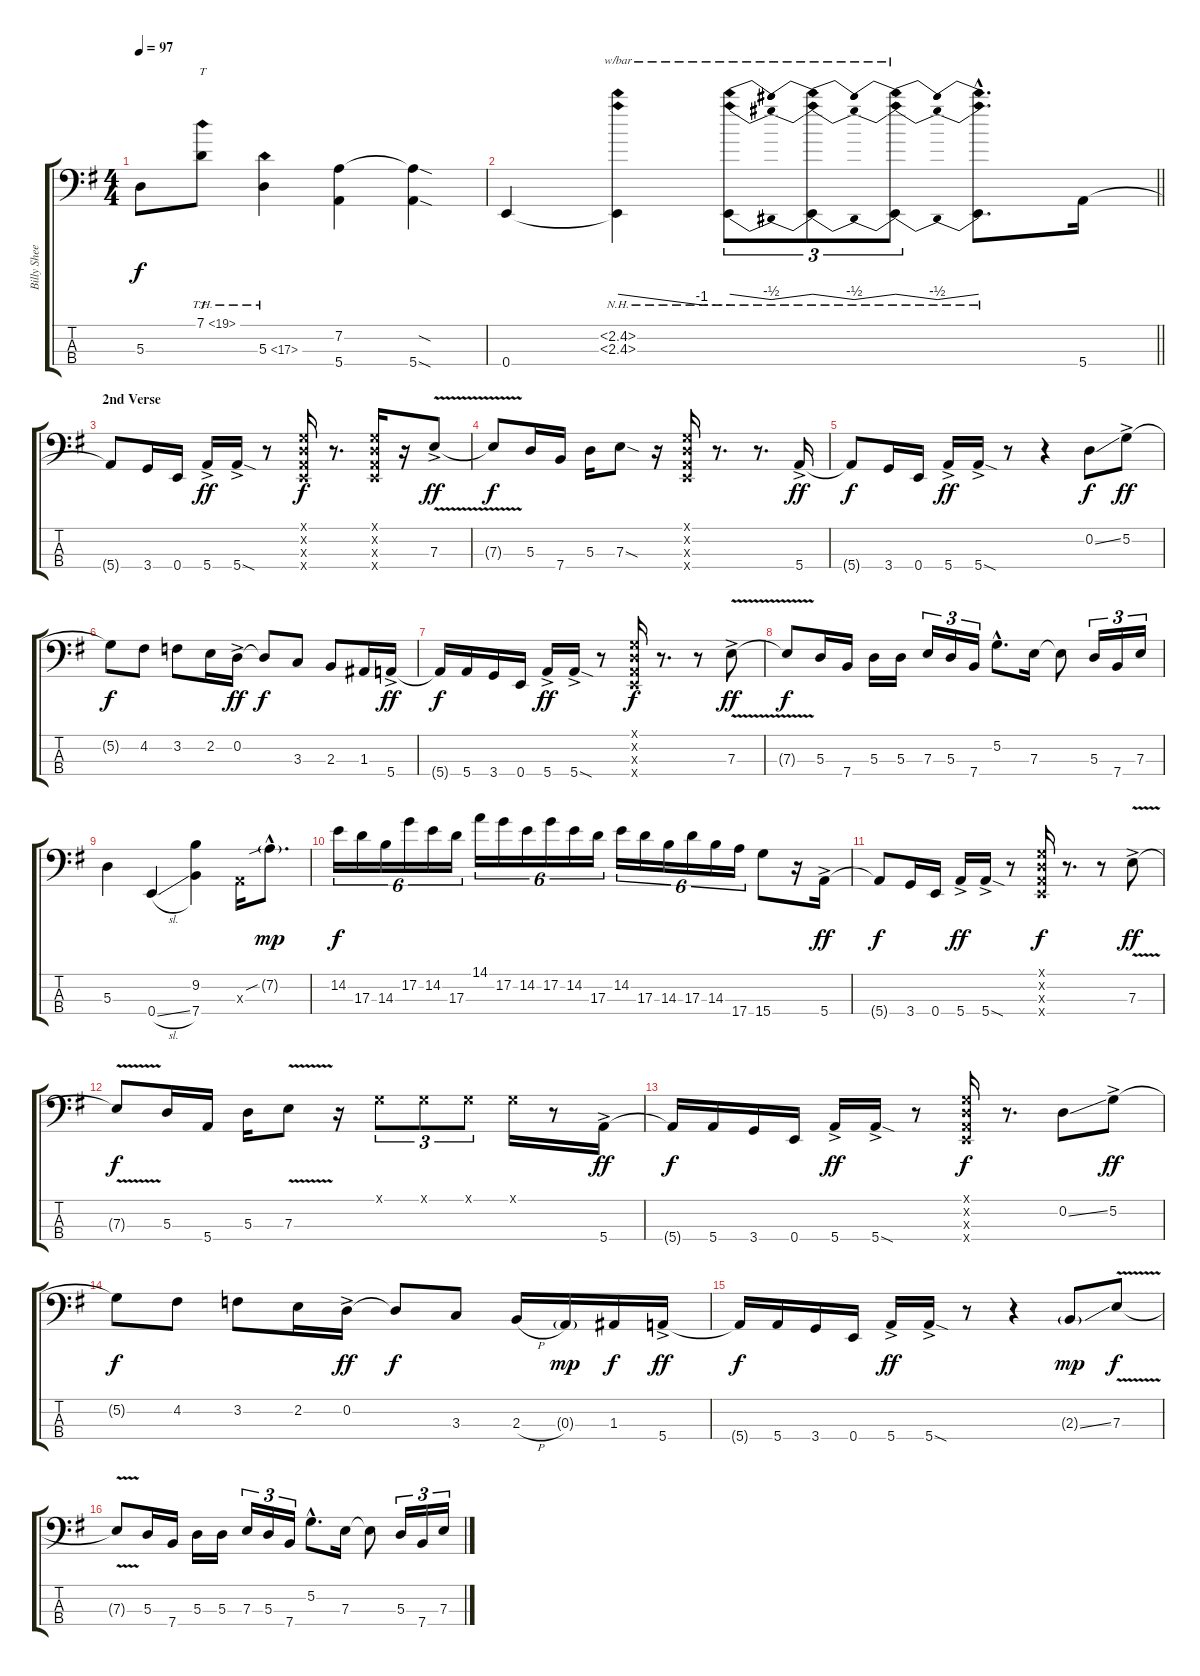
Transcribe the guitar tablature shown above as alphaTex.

\track ("Billy Sheehan" "Billy Shee") {instrument electricbassfinger}
\staff {score tabs}
\tuning (G2 D2 A1 E1) {hide}
\ts (4 4)
\tempo 97
\clef f4
\ks g
5.3.8{dy f} 7.1{th 12}.8{tt} 5.3{th 12}.4 (7.2 5.4).4 (7.2{sod t} 5.4{sod}).4 |
\barLineRight lightlight
0.4.4 (2.2{nh} 2.3{nh} 0.4{t}).4{tbe (custom default 0 0 45 -4 60 -4)} (2.2{nh t} 2.3{nh t} 0.4{t}).8{tu (3 2) tbe (dip default 0 0 30 -2 60 0)} (2.2{nh t} 2.3{nh t} 0.4{t}).8{tu (3 2) tbe (dip default 0 0 30 -2 60 0)} (2.2{nh t} 2.3{nh t} 0.4{t}).8{tu (3 2) tbe (dip default 0 0 30 -2 60 0)} (2.2{nh hac t} 2.3{nh hac t} 0.4{hac t}).8{d} 5.4.16 |
\section ("" "2nd Verse")
5.4{t}.8 3.4.16 0.4.16 5.4{ac}.16{dy ff} 5.4{sod ac}.16 r.8 (0.1{x} 0.2{x} 0.3{x} 0.4{x}).16{dy f} r.8{d} (0.1{x} 0.2{x} 0.3{x} 0.4{x}).16 r.16 7.3{v ac}.8{dy ff} |
7.3{v t}.8{dy f} 5.3.16 7.4.16 5.3.16 7.3{sod}.8 r.16 (0.1{x} 0.2{x} 0.3{x} 0.4{x}).16 r.8{d} r.8{d} 5.4{ac}.16{dy ff} |
5.4{t}.8{dy f} 3.4.16 0.4.16 5.4{ac}.16{dy ff} 5.4{sod ac}.16 r.8 r.4 0.2{ss}.8{dy f} 5.2{ac}.8{dy ff} |
5.2{t}.8{dy f} 4.2.8 3.2.8 2.2.16 0.2{ac}.16{dy ff} 0.2{t}.8{dy f} 3.3.8 2.3.8 1.3.16 5.4{ac}.16{dy ff} |
5.4{t}.16{dy f} 5.4.16 3.4.16 0.4.16 5.4{ac}.16{dy ff} 5.4{sod ac}.16 r.8 (0.1{x} 0.2{x} 0.3{x} 0.4{x}).16{dy f} r.8{d} r.8 7.3{v ac}.8{dy ff} |
7.3{v t}.8{dy f} 5.3.16 7.4.16 5.3.16 5.3.16 7.3.16{tu (3 2)} 5.3.16{tu (3 2)} 7.4.16{tu (3 2)} 5.2{hac}.8{d} 7.3.16 7.3{t}.8 5.3.16{tu (3 2)} 7.4.16{tu (3 2)} 7.3.16{tu (3 2)} |
5.3.4 0.4{sl}.4 (9.2 7.4).4 0.3{x}.16 7.2{sib g hac}.8{d dy mp} |
14.2.16{tu (6 4) dy f} 17.3.16{tu (6 4)} 14.3.16{tu (6 4)} 17.2.16{tu (6 4)} 14.2.16{tu (6 4)} 17.3.16{tu (6 4)} 14.1.16{tu (6 4)} 17.2.16{tu (6 4)} 14.2.16{tu (6 4)} 17.2.16{tu (6 4)} 14.2.16{tu (6 4)} 17.3.16{tu (6 4)} 14.2.16{tu (6 4)} 17.3.16{tu (6 4)} 14.3.16{tu (6 4)} 17.3.16{tu (6 4)} 14.3.16{tu (6 4)} 17.4.16{tu (6 4)} 15.4.8 r.16 5.4{ac}.16{dy ff} |
5.4{t}.8{dy f} 3.4.16 0.4.16 5.4{ac}.16{dy ff} 5.4{sod ac}.16 r.8 (0.1{x} 0.2{x} 0.3{x} 0.4{x}).16{dy f} r.8{d} r.8 7.3{v ac}.8{dy ff} |
7.3{v t}.8{dy f} 5.3.16 5.4.16 5.3.16 7.3{v}.8 r.16 0.1{x}.8{tu (3 2)} 0.1{x}.8{tu (3 2)} 0.1{x}.8{tu (3 2)} 0.1{x}.16 r.8 5.4{ac}.16{dy ff} |
5.4{t}.16{dy f} 5.4.16 3.4.16 0.4.16 5.4{ac}.16{dy ff} 5.4{sod ac}.16 r.8 (0.1{x} 0.2{x} 0.3{x} 0.4{x}).16{dy f} r.8{d} 0.2{ss}.8 5.2{ac}.8{dy ff} |
5.2{t}.8{dy f} 4.2.8 3.2.8 2.2.16 0.2{ac}.16{dy ff} 0.2{t}.8{dy f} 3.3.8 2.3{h}.16 0.3{g}.16{dy mp} 1.3.16{dy f} 5.4{ac}.16{dy ff} |
5.4{t}.16{dy f} 5.4.16 3.4.16 0.4.16 5.4{ac}.16{dy ff} 5.4{sod ac}.16 r.8 r.4 2.3{ss g}.8{dy mp} 7.3{v}.8{dy f} |
7.3{v t}.8 5.3.16 7.4.16 5.3.16 5.3.16 7.3.16{tu (3 2)} 5.3.16{tu (3 2)} 7.4.16{tu (3 2)} 5.2{hac}.8{d} 7.3.16 7.3{t}.8 5.3.16{tu (3 2)} 7.4.16{tu (3 2)} 7.3.16{tu (3 2)}
